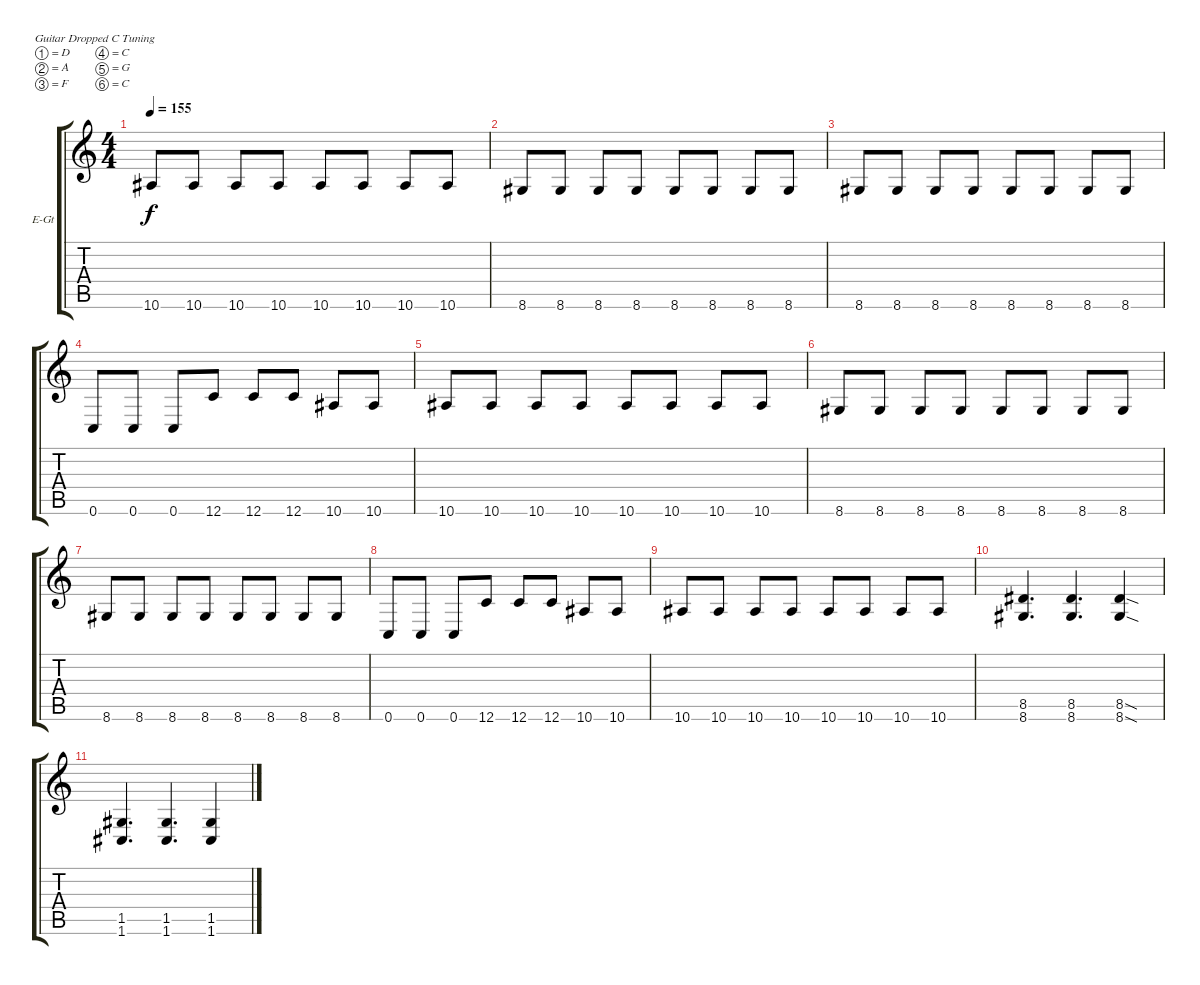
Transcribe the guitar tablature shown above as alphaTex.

\defaultSystemsLayout 4
\bracketExtendMode groupsimilarinstruments
\firstSystemTrackNameOrientation horizontal
\otherSystemsTrackNameOrientation horizontal
\track ("Alex" "E-Gt") {instrument distortionguitar}
\staff {score tabs}
\tuning (D4 A3 F3 C3 G2 C2)
\ts (4 4)
\tempo 155
\clef g2
\ks c
10.6.8{dy f} 10.6.8 10.6.8 10.6.8 10.6.8 10.6.8 10.6.8 10.6.8 |
8.6.8 8.6.8 8.6.8 8.6.8 8.6.8 8.6.8 8.6.8 8.6.8 |
8.6.8 8.6.8 8.6.8 8.6.8 8.6.8 8.6.8 8.6.8 8.6.8 |
0.6.8 0.6.8 0.6.8 12.6.8 12.6.8 12.6.8 10.6.8 10.6.8 |
10.6.8 10.6.8 10.6.8 10.6.8 10.6.8 10.6.8 10.6.8 10.6.8 |
8.6.8 8.6.8 8.6.8 8.6.8 8.6.8 8.6.8 8.6.8 8.6.8 |
8.6.8 8.6.8 8.6.8 8.6.8 8.6.8 8.6.8 8.6.8 8.6.8 |
0.6.8 0.6.8 0.6.8 12.6.8 12.6.8 12.6.8 10.6.8 10.6.8 |
10.6.8 10.6.8 10.6.8 10.6.8 10.6.8 10.6.8 10.6.8 10.6.8 |
(8.6 8.5).4{d} (8.5 8.6).4{d} (8.6{sod} 8.5{sod}).4 |
(1.6 1.5).4{d} (1.5 1.6).4{d} (1.6 1.5).4
